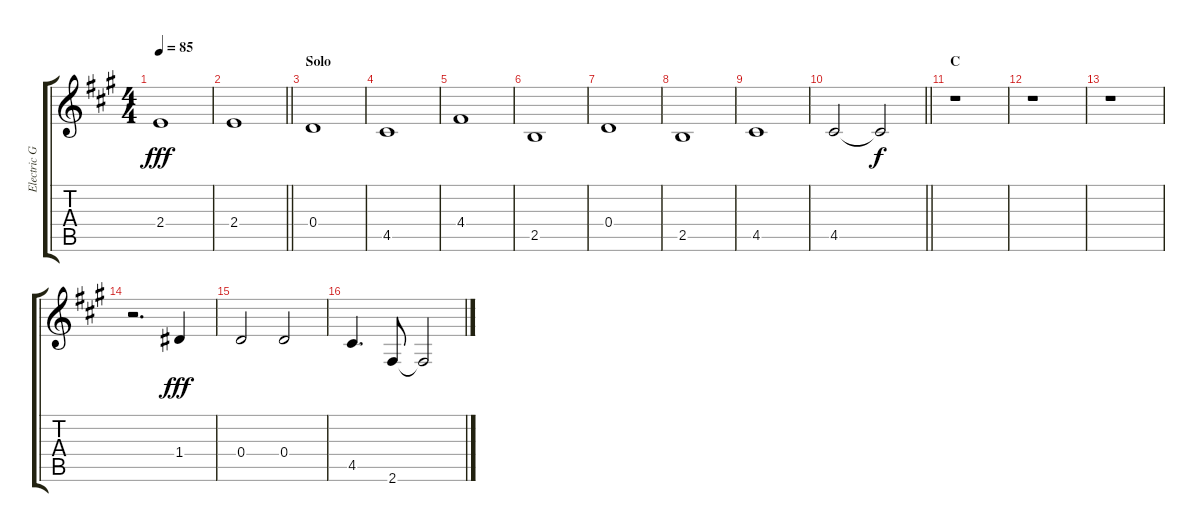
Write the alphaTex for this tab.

\track ("Electric Guitar" "Electric G") {instrument distortionguitar}
\staff {score tabs}
\tuning (E4 B3 G3 D3 A2 E2) {hide}
\ts (4 4)
\tempo 85
\clef g2
\ks a
2.4.1{dy fff} |
\barLineRight lightlight
2.4.1 |
\section ("" "Solo")
0.4.1 |
4.5.1 |
4.4.1 |
2.5.1 |
0.4.1 |
2.5.1 |
4.5.1 |
\barLineRight lightlight
4.5.2 4.5{t}.2{dy f volume 8} |
\section ("" "C")
r.1 |
r.1 |
r.1 |
r.2{d} 1.4.4{dy fff volume 16} |
0.4.2 0.4.2 |
4.5.4{d} 2.6.8 2.6{t}.2
